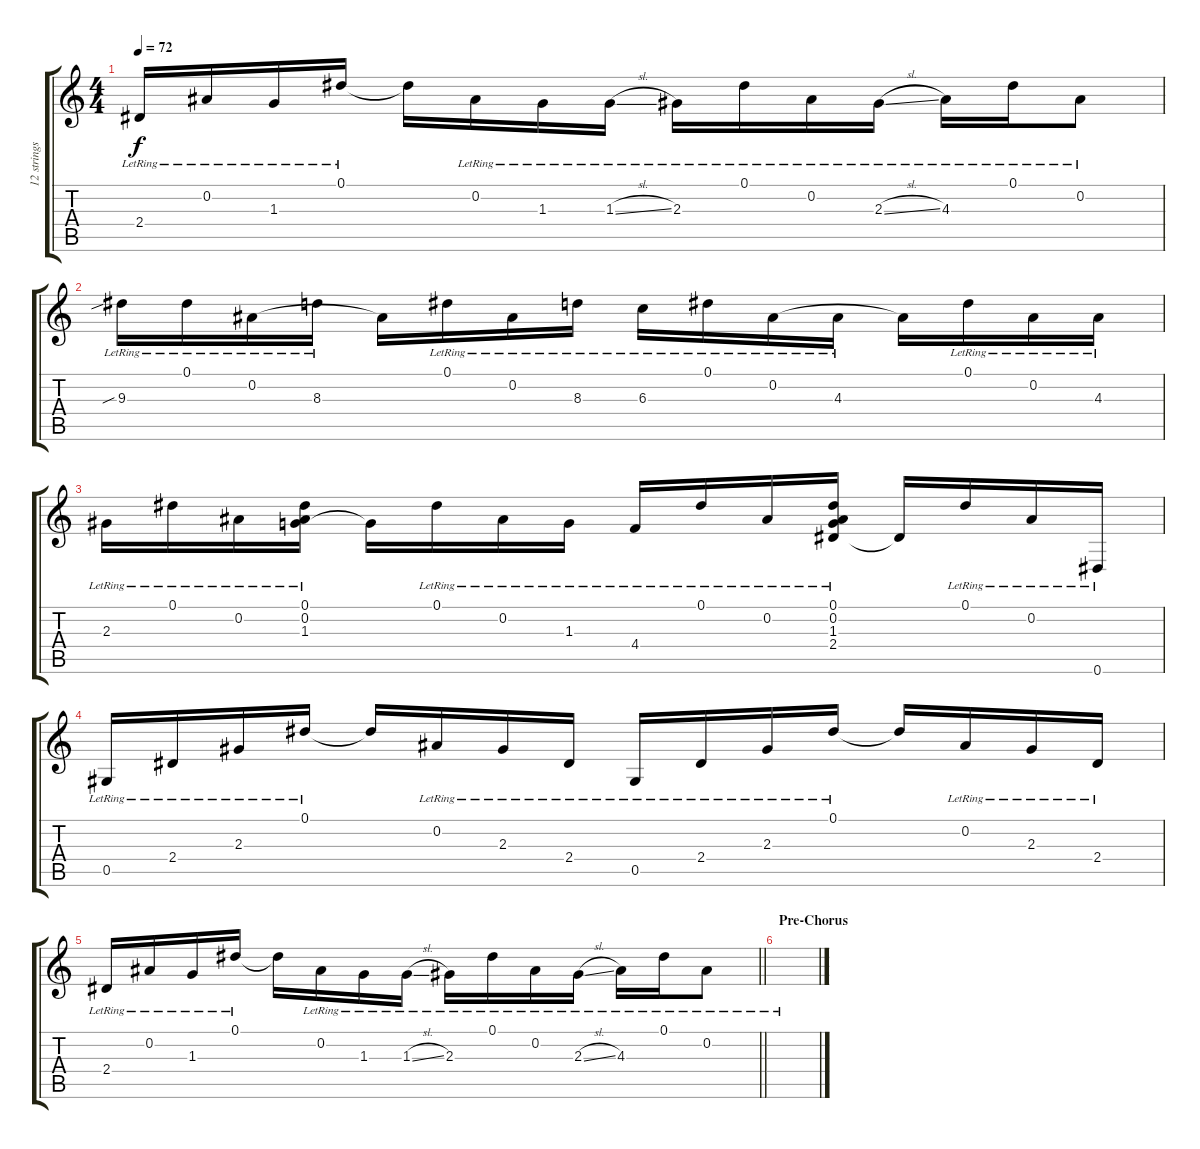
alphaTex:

\track ("12 strings" "12 strings") {instrument electricguitarclean}
\staff {score tabs}
\tuning (Eb4 Bb3 Gb3 Db3 Ab2 Eb2) {hide}
\ts (4 4)
\tempo 72
\clef g2
\ks c
2.4{lr}.16{dy f} 0.2{lr}.16 1.3{lr}.16 0.1{lr}.16 0.1{t}.16 0.2{lr}.16 1.3{lr}.16 1.3{sl lr}.16 2.3{lr}.16 0.1{lr}.16 0.2{lr}.16 2.3{sl lr}.16 4.3{lr}.16 0.1{lr}.16 0.2{lr}.8 |
9.3{sib lr}.16 0.1{lr}.16 0.2{lr}.16 8.3{lr}.16 0.2{t}.16 0.1{lr}.16 0.2{lr}.16 8.3{lr}.16 6.3{lr}.16 0.1{lr}.16 0.2{lr}.16 4.3{lr}.16 0.2{t}.16 0.1{lr}.16 0.2{lr}.16 4.3{lr}.16 |
2.3{lr}.16 0.1{lr}.16 0.2{lr}.16 (0.1{lr} 0.2{lr} 1.3{lr}).16 1.3{t}.16 0.1{lr}.16 0.2{lr}.16 1.3{lr}.16 4.4{lr}.16 0.1{lr}.16 0.2{lr}.16 (0.1{lr} 0.2{lr} 1.3{lr} 2.4{lr}).16 2.4{t}.16 0.1{lr}.16 0.2{lr}.16 0.6{lr}.16 |
0.5{lr}.16 2.4{lr}.16 2.3{lr}.16 0.1{lr}.16 0.1{t}.16 0.2{lr}.16 2.3{lr}.16 2.4{lr}.16 0.5{lr}.16 2.4{lr}.16 2.3{lr}.16 0.1{lr}.16 0.1{t}.16 0.2{lr}.16 2.3{lr}.16 2.4{lr}.16 |
\barLineRight lightlight
2.4{lr}.16 0.2{lr}.16 1.3{lr}.16 0.1{lr}.16 0.1{t}.16 0.2{lr}.16 1.3{lr}.16 1.3{sl lr}.16 2.3{lr}.16 0.1{lr}.16 0.2{lr}.16 2.3{sl lr}.16 4.3{lr}.16 0.1{lr}.16 0.2{lr}.8 |
\section ("" "Pre-Chorus")
